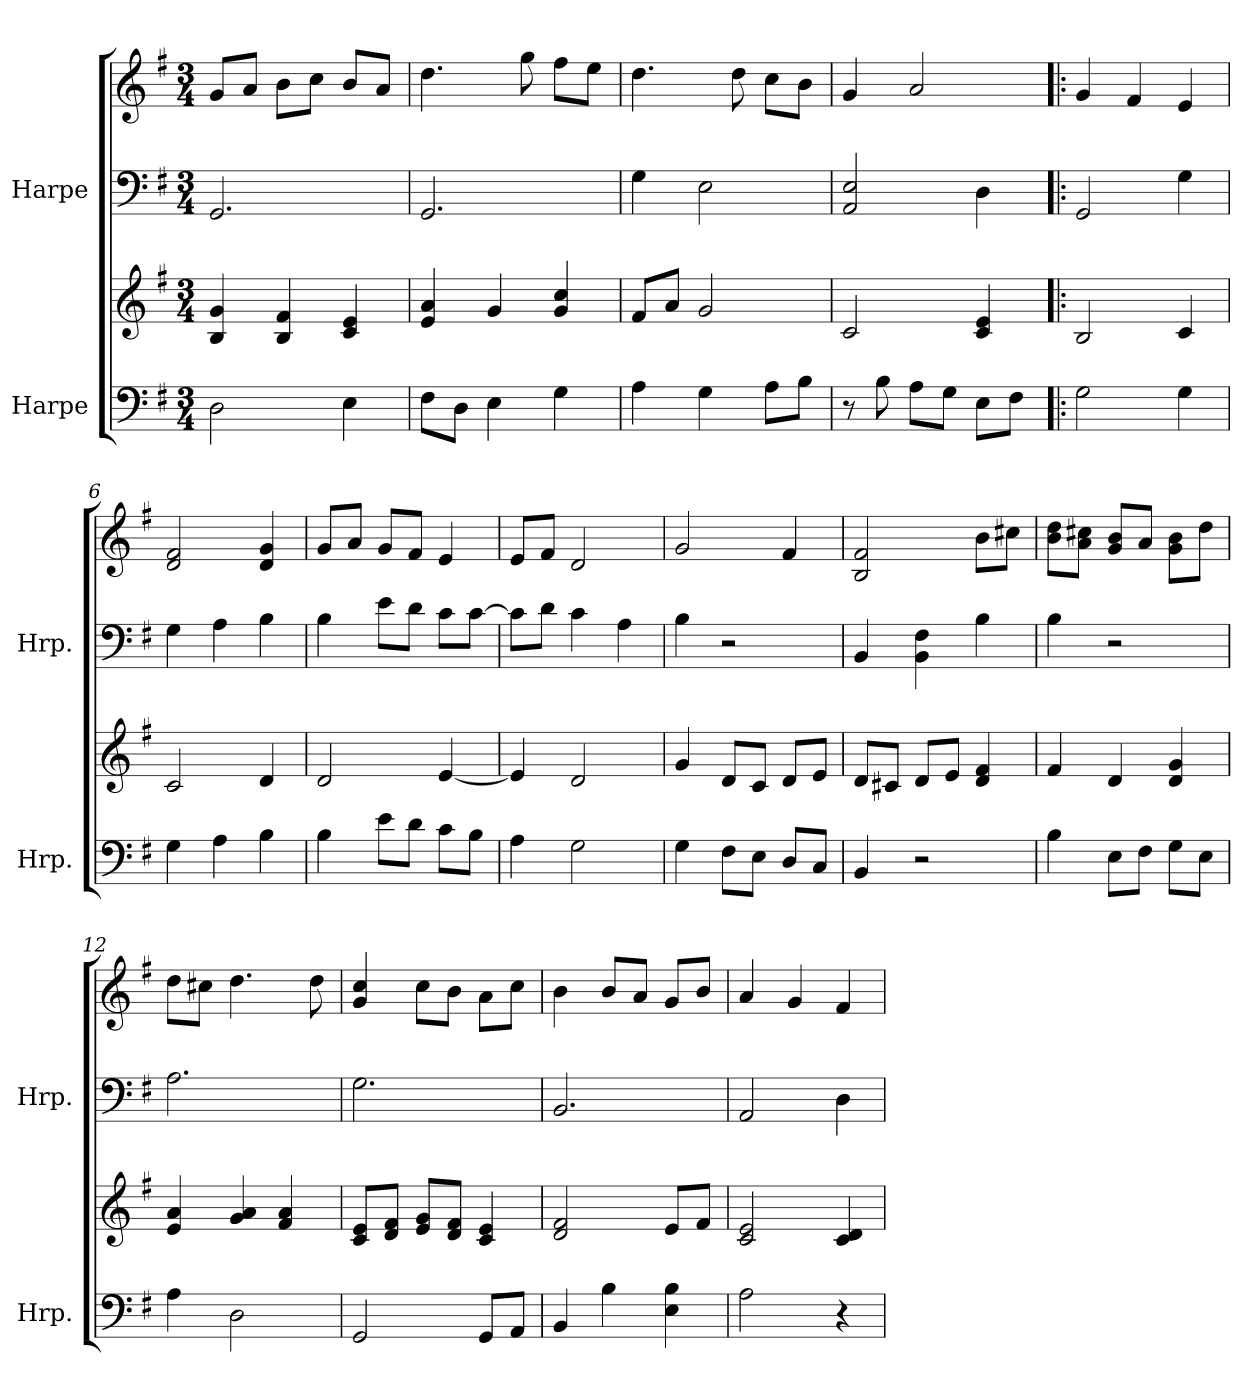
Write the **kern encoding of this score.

**kern	**kern	**kern	**kern
*part2	*part2	*part1	*part1
*staff4	*staff3	*staff2	*staff1
*I"Harpe	*	*I"Harpe	*
*I'Hrp.	*	*I'Hrp.	*
*clefF4	*clefG2	*clefF4	*clefG2
*k[f#]	*k[f#]	*k[f#]	*k[f#]
*M3/4	*M3/4	*M3/4	*M3/4
*MM69	*MM69	*MM69	*MM69
=1	=1	=1	=1
2D\	4B/ 4g/	2.GG/	8g/L
.	.	.	8a/J
.	4B/ 4f#/	.	8b\L
.	.	.	8cc\J
4E\	4c/ 4e/	.	8b/L
.	.	.	8a/J
=2	=2	=2	=2
8F#\L	4e/ 4a/	2.GG/	4.dd\
8D\J	.	.	.
4E\	4g/	.	.
.	.	.	8gg\
4G\	4g/ 4cc/	.	8ff#\L
.	.	.	8ee\J
=3	=3	=3	=3
4A\	8f#/L	4G\	4.dd\
.	8a/J	.	.
4G\	2g/	2E\	.
.	.	.	8dd\
8A\L	.	.	8cc\L
8B\J	.	.	8b\J
=4	=4	=4	=4
8r	2c/	2AA/ 2E/	4g/
8B\	.	.	.
8A\L	.	.	2a/
8G\J	.	.	.
8E\L	4c/ 4e/	4D\	.
8F#\J	.	.	.
=5!|:	=5!|:	=5!|:	=5!|:
2G\	2B/	2GG/	4g/
.	.	.	4f#/
4G\	4c/	4G\	4e/
=6	=6	=6	=6
4G\	2c/	4G\	2d/ 2f#/
4A\	.	4A\	.
4B\	4d/	4B\	4d/ 4g/
!!LO:LB:g=z
=7	=7	=7	=7
4B\	2d/	4B\	8g/L
.	.	.	8a/J
8e\L	.	8e\L	8g/L
8d\J	.	8d\J	8f#/J
8c\L	[4e/	8c\L	4e/
8B\J	.	[8c\J	.
=8	=8	=8	=8
4A\	4e/]	8c\L]	8e/L
.	.	8d\J	8f#/J
2G\	2d/	4c\	2d/
.	.	4A\	.
=9	=9	=9	=9
4G\	4g/	4B\	2g/
8F#\L	8d/L	2r	.
8E\J	8c/J	.	.
8D/L	8d/L	.	4f#/
8C/J	8e/J	.	.
=10	=10	=10	=10
4BB/	8d/L	4BB/	2B/ 2f#/
.	8c#X/J	.	.
2r	8d/L	4BB\ 4F#\	.
.	8e/J	.	.
.	4d/ 4f#/	4B\	8b\L
.	.	.	8cc#X\J
=11	=11	=11	=11
4B\	4f#/	4B\	8b\ 8dd\L
.	.	.	8a\ 8cc#X\J
8E\L	4d/	2r	8g/ 8b/L
8F#\J	.	.	8a/J
8G\L	4d/ 4g/	.	8g\ 8b\L
8E\J	.	.	8dd\J
=12	=12	=12	=12
4A\	4e/ 4a/	2.A\	8dd\L
.	.	.	8cc#X\J
2D\	4g/ 4a/	.	4.dd\
.	4f#/ 4a/	.	.
.	.	.	8dd\
!!LO:LB:g=z
=13	=13	=13	=13
2GG/	8c/ 8e/L	2.G\	4g/ 4cc/
.	8d/ 8f#/J	.	.
.	8e/ 8g/L	.	8cc\L
.	8d/ 8f#/J	.	8b\J
8GG/L	4c/ 4e/	.	8a\L
8AA/J	.	.	8cc\J
=14	=14	=14	=14
4BB/	2d/ 2f#/	2.BB/	4b\
4B\	.	.	8b/L
.	.	.	8a/J
4E\ 4B\	8e/L	.	8g/L
.	8f#/J	.	8b/J
=15	=15	=15	=15
2A\	2c/ 2e/	2AA/	4a/
.	.	.	4g/
4r	4c/ 4d/	4D\	4f#/
=	=	=	=
*-	*-	*-	*-
